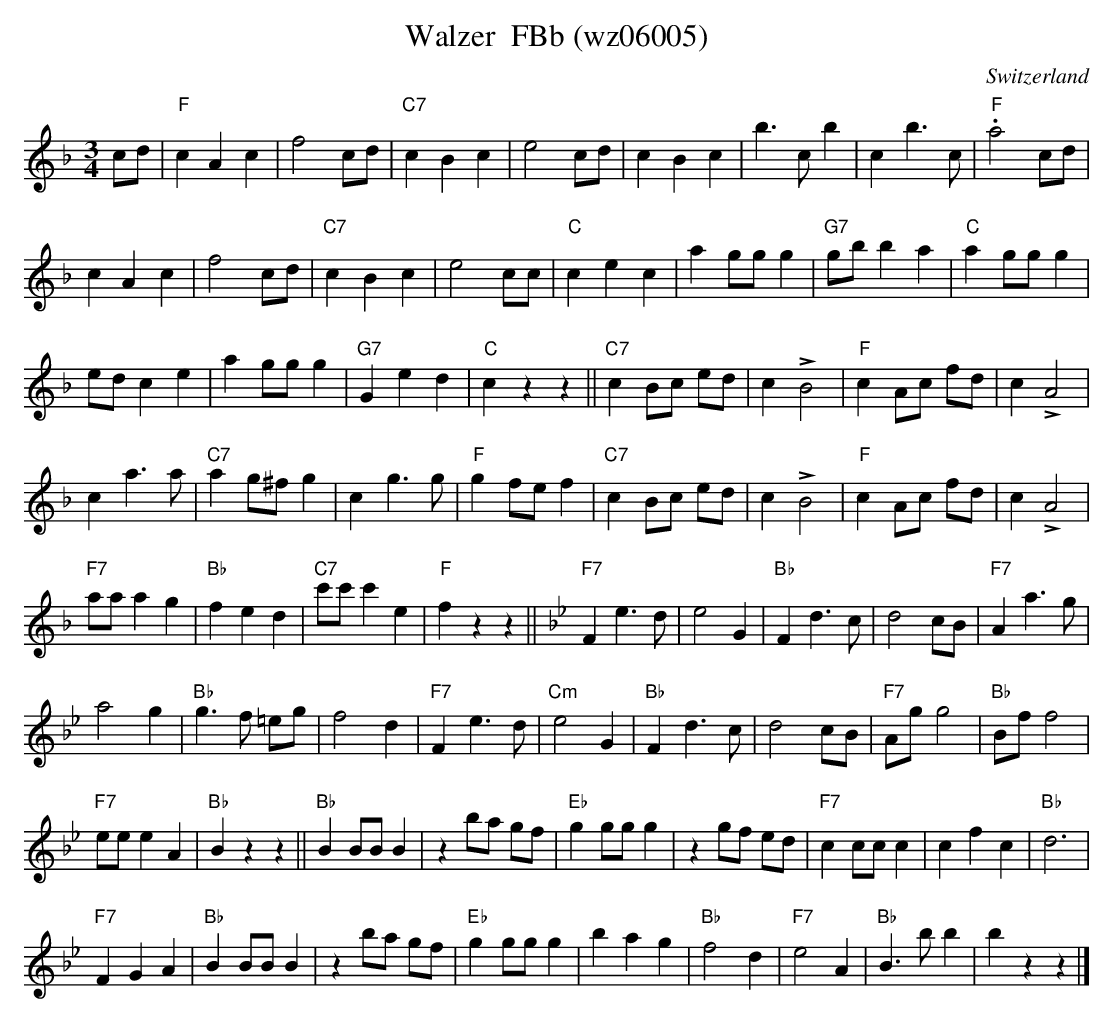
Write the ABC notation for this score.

X:1
T:Walzer  FBb (wz06005)
O:Switzerland
M:3/4
L:1/4
K:F major
c/d/ | "F"cAc | f2 c/d/ | "C7"cBc | e2c/d/ | cBc | b>cb | cb>c | "F".a2c/d/ |
cAc | f2 c/d/ | "C7"cBc | e2c/c/ | "C"cec | ag/g/g | "G7"g/b/ba | "C"ag/g/g |
e/d/ce | ag/g/g | "G7"Ged | "C"czz || "C7"cB/c/ e/d/ | c!>!B2 | "F"cA/c/ f/d/ | c!>!A2 |
ca>a | "C7"ag/^f/g | cg>g | "F"gf/e/f | "C7"cB/c/ e/d/ | c!>!B2 | "F"cA/c/ f/d/ | c!>!A2 |
"F7"a/a/ag | "Bb"fed | "C7"c'/c'/c'e | "F"fzz || [K:Bb] "F7"Fe>d | e2G | "Bb"Fd>c | d2c/B/ | "F7"Aa>g |
a2g | "Bb"g>f =e/g/ | f2d | "F7"Fe>d | "Cm"e2G | "Bb"Fd>c | d2 c/B/ | "F7"A/g/g2 | "Bb"B/f/f2 |
"F7"e/e/eA | "Bb"Bzz || "Bb"BB/B/B | zb/a/ g/f/ | "Eb"gg/g/g | zg/f/ e/d/ | "F7"cc/c/ c | cfc | "Bb"d3 |
"F7"FGA | "Bb"BB/B/B | zb/a/ g/f/ | "Eb"gg/g/g | bag | "Bb"f2d | "F7"e2A | "Bb"B>bb | bzz |]
